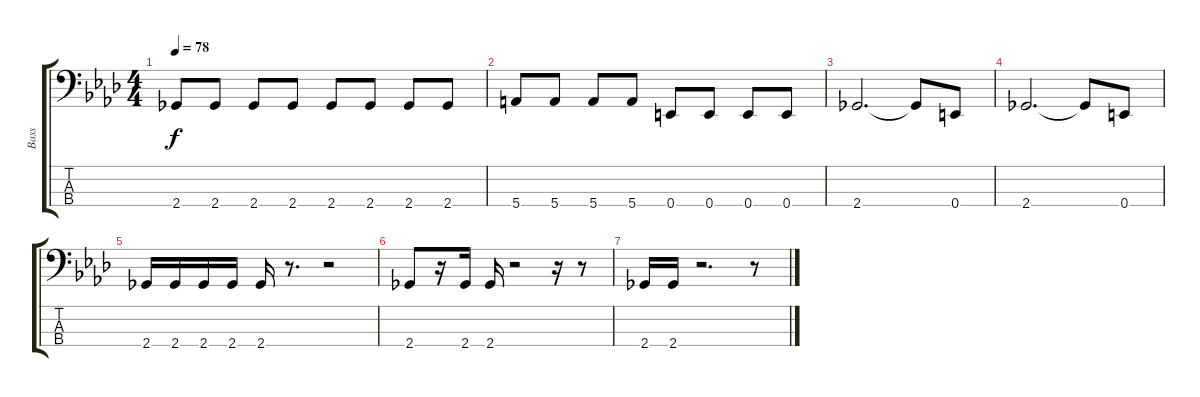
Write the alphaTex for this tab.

\track ("Bass" "Bass") {instrument electricbasspick}
\staff {score tabs}
\tuning (G2 D2 A1 E1) {hide}
\ts (4 4)
\tempo 78
\clef f4
\ks fminor
2.4.8{dy f} 2.4.8 2.4.8 2.4.8 2.4.8 2.4.8 2.4.8 2.4.8 |
5.4.8 5.4.8 5.4.8 5.4.8 0.4.8 0.4.8 0.4.8 0.4.8 |
2.4.2{d} 2.4{t}.8 0.4.8 |
2.4.2{d} 2.4{t}.8 0.4.8 |
2.4.16 2.4.16 2.4.16 2.4.16 2.4.16 r.8{d} r.2 |
2.4.8 r.16 2.4.16 2.4.16 r.2 r.16 r.8 |
2.4.16 2.4.16 r.2{d} r.8
